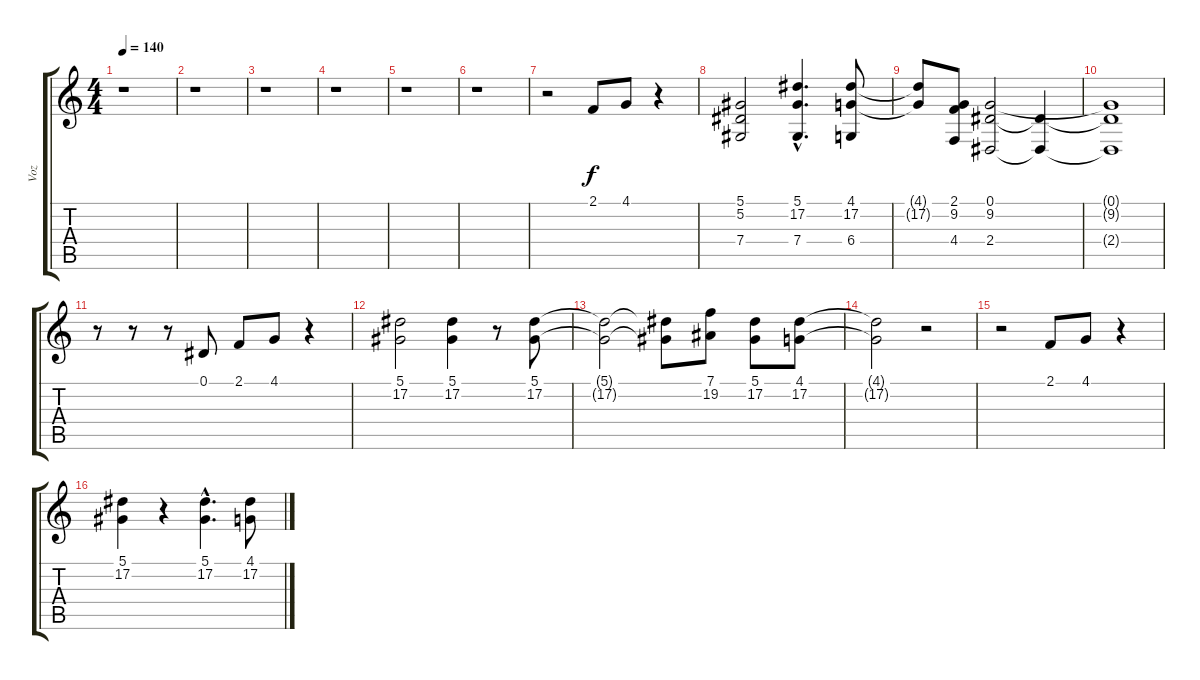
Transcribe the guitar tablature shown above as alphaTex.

\track ("Voz" "Voz") {instrument fx5brightness}
\staff {score tabs}
\tuning (Eb4 Bb3 Gb3 Db3 Ab2 Eb2) {hide}
\ts (4 4)
\tempo 140
\clef g2
\ks c
r.1{dy f} |
r.1 |
r.1 |
r.1 |
r.1 |
r.1 |
r.2 2.1.8 4.1.8 r.4 |
(5.1 5.2 7.4).2 (5.1{hac} 17.2{hac} 7.4{hac}).4{d} (4.1 17.2 6.4).8 |
(4.1{t} 17.2{t}).8 (2.1 9.2 4.4).8 (0.1 9.2 2.4).2 (0.1{t} 2.4{t}).4 |
(0.1{t} 9.2{t} 2.4{t}).1 |
r.8 r.8 r.8 0.1.8 2.1.8 4.1.8 r.4 |
(5.1 17.2).2 (5.1 17.2).4 r.8 (5.1 17.2).8 |
(5.1{t} 17.2{t}).2 (5.1{t} 17.2{t}).8 (7.1 19.2).8 (5.1 17.2).8 (4.1 17.2).8 |
(4.1{t} 17.2{t}).2 r.2 |
r.2 2.1.8 4.1.8 r.4 |
(5.1 17.2).4 r.4 (5.1{hac} 17.2{hac}).4{d} (4.1 17.2).8
